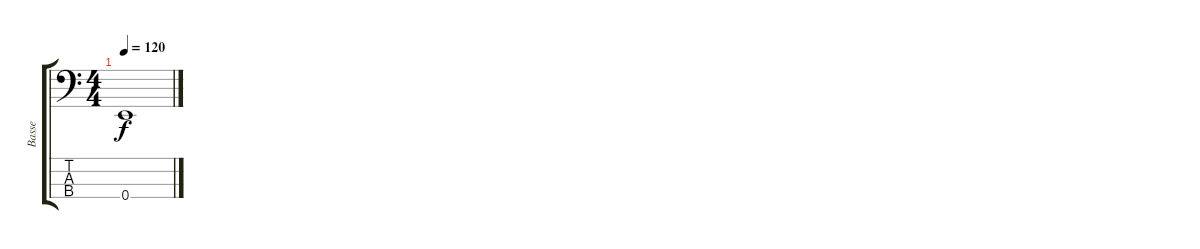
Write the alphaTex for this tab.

\track ("Basse" "Basse") {instrument acousticbass}
\staff {score tabs}
\tuning (G2 D2 A1 E1) {hide}
\ts (4 4)
\tempo 120
\clef f4
\ks c
0.4.1{dy f}
